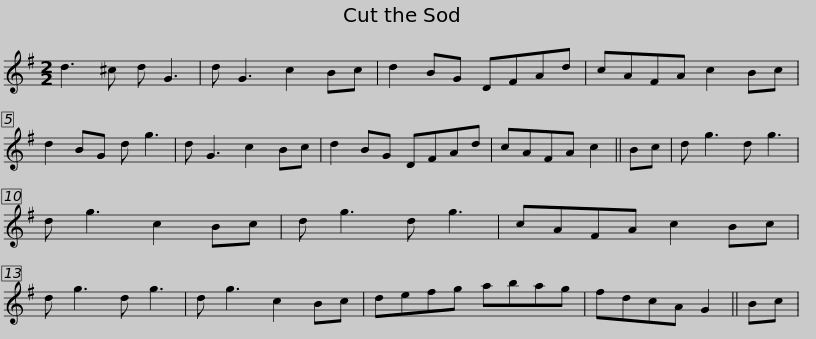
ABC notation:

X:1
L:1/8
M:2/2
I:linebreak $
K:G
V:1 treble
V:1
 d3 ^c d G3 | d G3 c2 Bc | d2 BG DFAd | cAFA c2 Bc | d2 BG d g3 | %5
 d G3 c2 Bc | d2 BG DFAd |$ cAFA c2 || Bc | d g3 d g3 | %10
 d g3 c2 Bc | d g3 d g3 | cAFA c2 Bc | d g3 d g3 | d g3 c2 Bc |$ %15
 defg abag | fdcA G2 || Bc | %18
